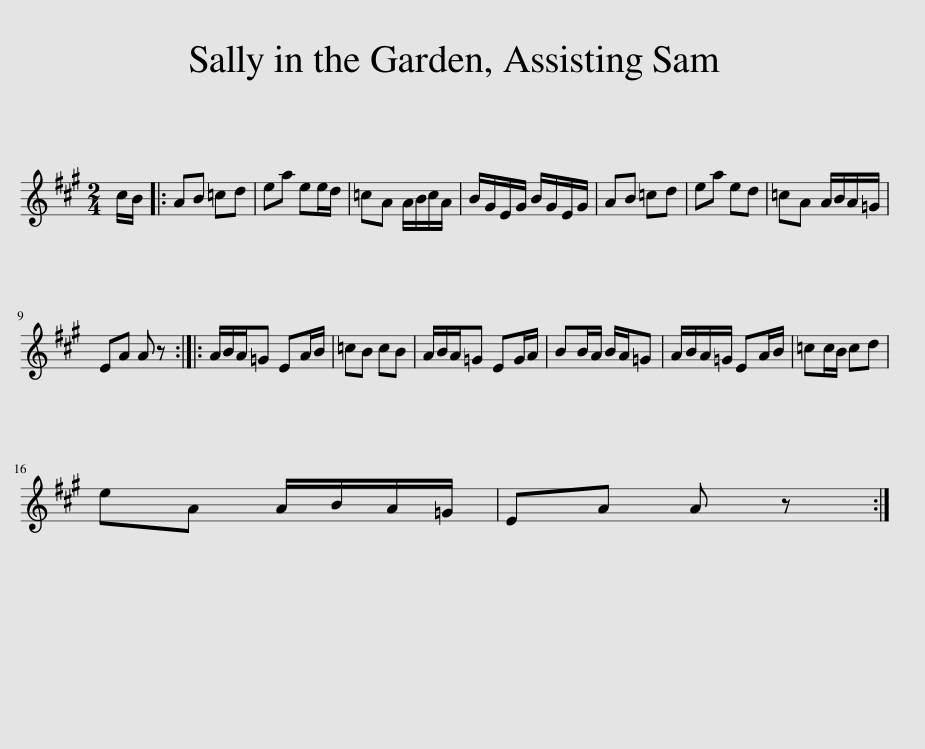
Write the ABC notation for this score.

X:1
L:1/8
M:2/4
I:linebreak $
K:A
V:1 treble
V:1
 c/B/ |: AB =cd | ea ee/d/ | =cA A/B/c/A/ | B/G/E/G/ B/G/E/G/ | %5
 AB =cd | ea ed | =cA A/B/A/=G/ |$ EA A z :: A/B/A/=G EA/B/ | %10
 =cB cB | A/B/A/=G EG/A/ | BB/A/ B/A/=G | A/B/A/=G/ EA/B/ | =cc/B/ cd |$ %15
 eA A/B/A/=G/ | EA A z :| %17
